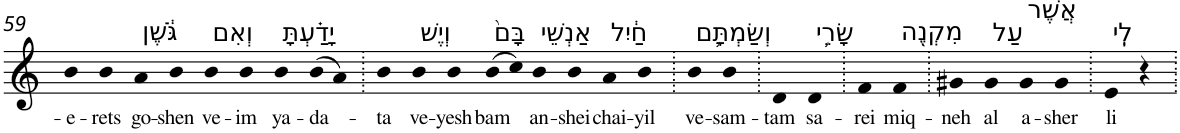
**kern	**text
*part1	*part1
*staff1	*staff1
*I"Piano	*
*I'Pno	*
!!LO:PB:g=z
*clefG2	*
*k[]	*
=59	=59
!	!LO:LY:b
4b	-e-
!	!LO:LY:b
4b	-rets
!LO:TX:a:t=גֹּ֔שֶׁן	!
!	!LO:LY:b
4a	go-
!	!LO:LY:b
4b	-shen
!LO:TX:a:t=וְאִם	!
!	!LO:LY:b
4b	ve-
!	!LO:LY:b
4b	-im
!LO:TX:a:t=יָדַ֗עְתָּ	!
!	!LO:LY:b
4b	ya-
!	!LO:LY:b
(>8b	-da-
8a)	.
=60.	=60.
!	!LO:LY:b
4b	-ta
!LO:TX:a:t=וְיֶשׁ	!
!	!LO:LY:b
4b	ve-
!	!LO:LY:b
4b	-yesh
!LO:TX:a:t=בָּם֙	!
!	!LO:LY:b
(>8b	bam
8cc)	.
!LO:TX:a:t=אַנְשֵׁי	!
!	!LO:LY:b
4b	an-
!	!LO:LY:b
4b	-shei
!LO:TX:a:t=חַ֔יִל	!
!	!LO:LY:b
4a	chai-
!	!LO:LY:b
4b	-yil
=61.	=61.
!LO:TX:a:t=וְשַׂמְתָּ֛ם	!
!	!LO:LY:b
4b	ve-
!	!LO:LY:b
4b	-sam-
=62.	=62.
!	!LO:LY:b
4d	-tam
!LO:TX:a:t=שָׂרֵ֥י	!
!	!LO:LY:b
4d	sa-
=63.	=63.
!	!LO:LY:b
4f	-rei
!LO:TX:a:t=מִקְנֶ֖ה	!
!	!LO:LY:b
4f	miq-
=64.	=64.
!	!LO:LY:b
4g#X	-neh
!LO:TX:a:t=עַל	!
!	!LO:LY:b
4g#	al
!LO:TX:a:t=אֲשֶׁר	!
!	!LO:LY:b
4g#	a-
!	!LO:LY:b
4g#	-sher
=65.	=65.
!LO:TX:a:t=לִֽי	!
!	!LO:LY:b
4e	li
4r	.
=.	=.
*-	*-
